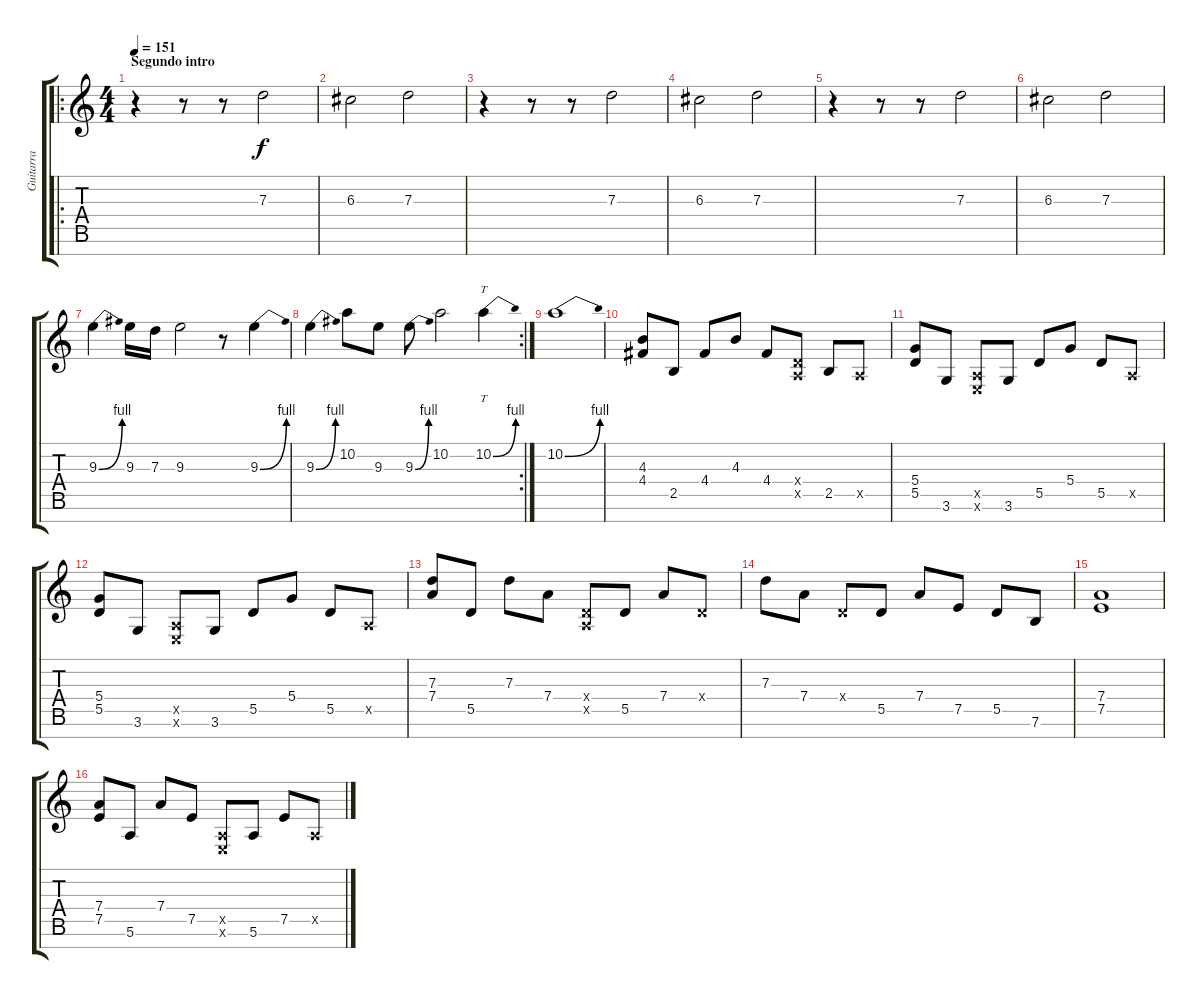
\track ("Guitarra" "Guitarra") {instrument distortionguitar}
\staff {score tabs}
\tuning (E4 B3 G3 D3 A2 E2 B1) {hide}
\ro
\ts (4 4)
\section ("" "Segundo intro")
\tempo 151
\clef g2
\ks c
r.4{dy f volume 15 balance 16 instrument distortionguitar} r.8 r.8 7.3.2 |
6.3.2 7.3.2 |
r.4{volume 14 balance 16 instrument distortionguitar} r.8 r.8 7.3.2 |
6.3.2 7.3.2 |
r.4{volume 14 balance 16 instrument distortionguitar} r.8 r.8 7.3.2 |
6.3.2 7.3.2 |
9.3{be (bend 0 0 60 4)}.4{volume 16 balance 8} 9.3.16 7.3.16 9.3.2 r.8 9.3{be (bend 0 0 60 4)}.4 |
\rc 2
9.3{be (bend 0 0 60 4)}.4 10.2.8 9.3.8 9.3{be (bend 0 0 60 4)}.8 10.2.2 10.2{be (bend 0 0 60 4)}.4{tt} |
10.2{be (bend 0 0 60 4)}.1{volume 16 balance 9 instrument distortionguitar} |
(4.3 4.4).8{volume 11 balance 16 instrument overdrivenguitar} 2.5.8 4.4.8 4.3.8 4.4.8 (0.4{x} 0.5{x}).8 2.5.8 0.5{x}.8 |
(5.4 5.5).8 3.6.8 (0.5{x} 0.6{x}).8 3.6.8 5.5.8 5.4.8 5.5.8 0.5{x}.8 |
(5.4 5.5).8 3.6.8 (0.5{x} 0.6{x}).8 3.6.8 5.5.8 5.4.8 5.5.8 0.5{x}.8 |
(7.3 7.4).8 5.5.8 7.3.8 7.4.8 (0.4{x} 0.5{x}).8 5.5.8 7.4.8 0.4{x}.8 |
7.3.8 7.4.8 0.4{x}.8 5.5.8 7.4.8 7.5.8 5.5.8 7.6.8 |
(7.4 7.5).1 |
(7.4 7.5).8 5.6.8 7.4.8 7.5.8 (0.5{x} 0.6{x}).8 5.6.8 7.5.8 0.5{x}.8
